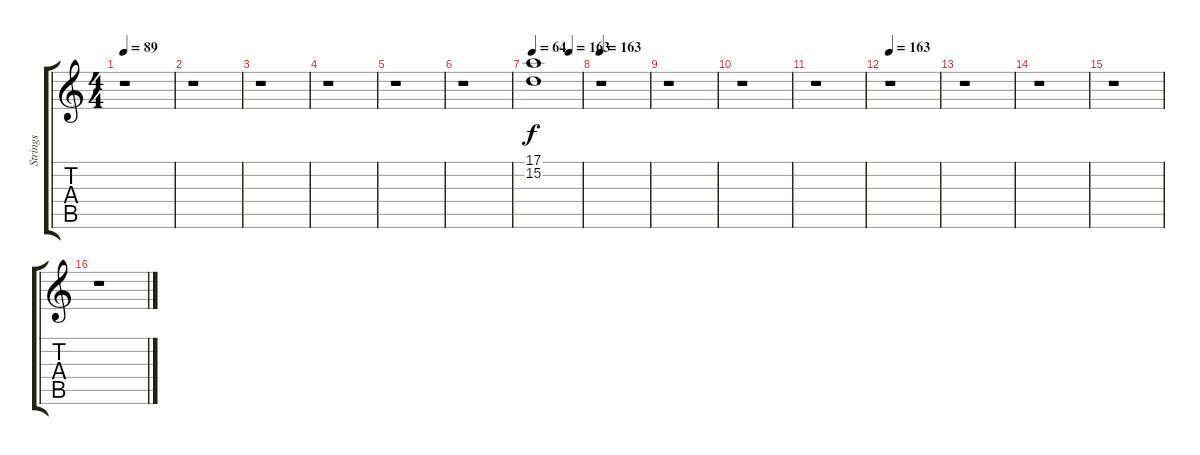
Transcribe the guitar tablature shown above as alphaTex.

\track ("Strings" "Strings") {instrument synthstrings1}
\staff {score tabs}
\tuning (E4 B3 G3 D3 A2 E2) {hide}
\ts (4 4)
\tempo 89
\clef g2
\ks c
r.1{dy f} |
r.1 |
r.1 |
r.1 |
r.1 |
r.1 |
\tempo 64
\tempo (163 0.75)
(17.1 15.2).1 |
\tempo 163
r.1 |
r.1 |
r.1 |
r.1 |
\tempo 163
r.1 |
r.1 |
r.1 |
r.1 |
r.1
